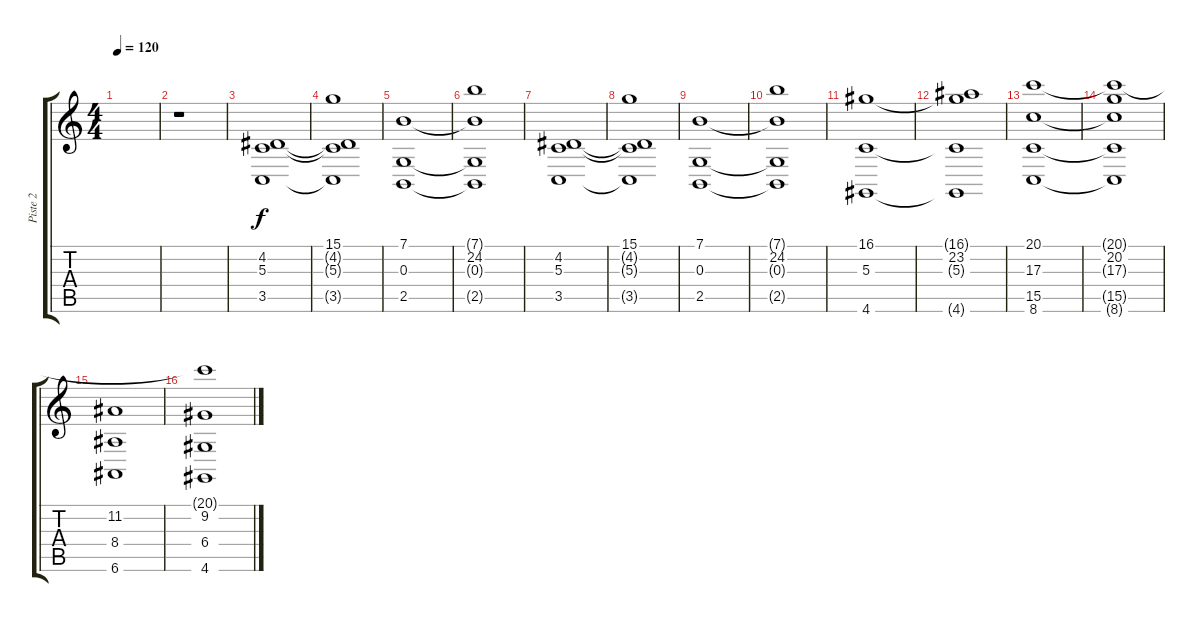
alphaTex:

\track ("Piste 2" "Piste 2") {instrument stringensemble2}
\staff {score tabs}
\tuning (E4 B3 G3 D3 A2 E2) {hide}
\ts (4 4)
\tempo 120
\clef g2
\ks c
|
r.1 |
(4.2 5.3 3.5).1 |
(15.1 4.2{t} 5.3{t} 3.5{t}).1 |
(7.1 0.3 2.5).1 |
(7.1{t} 24.2 0.3{t} 2.5{t}).1 |
(4.2 5.3 3.5).1 |
(15.1 4.2{t} 5.3{t} 3.5{t}).1 |
(7.1 0.3 2.5).1 |
(7.1{t} 24.2 0.3{t} 2.5{t}).1 |
(16.1 5.3 4.6).1 |
(16.1{t} 23.2 5.3{t} 4.6{t}).1 |
(20.1 17.3 15.5 8.6).1 |
(20.1{t} 20.2 17.3{t} 15.5{t} 8.6{t}).1 |
(11.2 8.4 6.6).1 |
(20.1{t} 9.2 6.4 4.6).1
